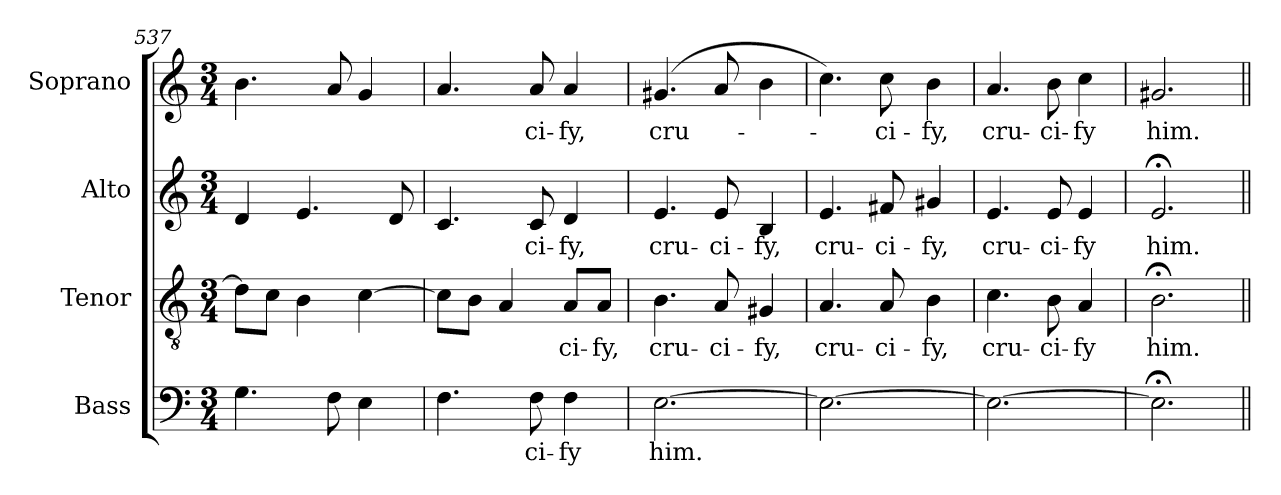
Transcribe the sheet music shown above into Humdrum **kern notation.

**kern	**text	**kern	**text	**kern	**text	**kern	**text
*part4	*part4	*part3	*part3	*part2	*part2	*part1	*part1
*staff4	*staff4	*staff3	*staff3	*staff2	*staff2	*staff1	*staff1
*I"Bass	*	*I"Tenor	*	*I"Alto	*	*I"Soprano	*
*clefF4	*	*clefGv2	*	*clefG2	*	*clefG2	*
*	*	*ITrd7c12	*	*	*	*	*
*k[]	*	*k[]	*	*k[]	*	*k[]	*
*C:	*	*C:	*	*C:	*	*C:	*
*M3/4	*	*M3/4	*	*M3/4	*	*M3/4	*
=537	=537	=537	=537	=537	=537	=537	=537
4.Gi\	.	8Di\L]	.	4di/	.	4.bi\	.
.	.	8Ci\J	.	.	.	.	.
.	.	4BBi\	.	4.ei/	.	.	.
8Fi\	.	.	.	.	.	8ai/	.
4Ei\	.	[>4Ci\	.	.	.	4gi/	.
.	.	.	.	8di/	.	.	.
=538	=538	=538	=538	=538	=538	=538	=538
4.Fi\	.	8Ci\L]	.	4.ci/	.	4.ai/	.
.	.	8BBi\J	.	.	.	.	.
.	.	4AAi/	.	.	.	.	.
!	!LO:LY:b:color=#000000	!	!	!	!	!	!
!	!	!	!	!	!LO:LY:b:color=#000000	!	!
!	!	!	!	!	!	!	!LO:LY:b:color=#000000
8Fi\	-ci-	.	.	8ci/	-ci-	8ai/	-ci-
!	!LO:LY:b:color=#000000	!	!	!	!	!	!
!	!	!	!LO:LY:b:color=#000000	!	!	!	!
!	!	!	!	!	!LO:LY:b:color=#000000	!	!
!	!	!	!	!	!	!	!LO:LY:b:color=#000000
4Fi\	-fy	8AAi/L	-ci-	4di/	-fy,	4ai/	-fy,
!	!	!	!LO:LY:b:color=#000000	!	!	!	!
.	.	8AAi/J	-fy,	.	.	.	.
!!LO:LB:g=z
=539	=539	=539	=539	=539	=539	=539	=539
!	!LO:LY:b:color=#000000	!	!	!	!	!	!
!	!	!	!LO:LY:b:color=#000000	!	!	!	!
!	!	!	!	!	!LO:LY:b:color=#000000	!	!
!	!	!	!	!	!	!	!LO:LY:b:color=#000000
[>2.Ei\	him.	4.BBi\	cru-	4.ei/	cru-	(4.g#Xi/	cru-
!	!	!	!LO:LY:b:color=#000000	!	!	!	!
!	!	!	!	!	!LO:LY:b:color=#000000	!	!
.	.	8AAi/	-ci-	8ei/	-ci-	8ai/	.
!	!	!	!LO:LY:b:color=#000000	!	!	!	!
!	!	!	!	!	!LO:LY:b:color=#000000	!	!
.	.	4GG#Xi/	-fy,	4Bi/	-fy,	4bi\	.
=540	=540	=540	=540	=540	=540	=540	=540
!	!	!	!LO:LY:b:color=#000000	!	!	!	!
!	!	!	!	!	!LO:LY:b:color=#000000	!	!
2.Ei\_>	.	4.AAi/	cru-	4.ei/	cru-	4.cci\)	.
!	!	!	!LO:LY:b:color=#000000	!	!	!	!
!	!	!	!	!	!LO:LY:b:color=#000000	!	!
!	!	!	!	!	!	!	!LO:LY:b:color=#000000
.	.	8AAi/	-ci-	8f#Xi/	-ci-	8cci\	-ci-
!	!	!	!LO:LY:b:color=#000000	!	!	!	!
!	!	!	!	!	!LO:LY:b:color=#000000	!	!
!	!	!	!	!	!	!	!LO:LY:b:color=#000000
.	.	4BBi\	-fy,	4g#Xi/	-fy,	4bi\	-fy,
=541	=541	=541	=541	=541	=541	=541	=541
!	!	!	!LO:LY:b:color=#000000	!	!	!	!
!	!	!	!	!	!LO:LY:b:color=#000000	!	!
!	!	!	!	!	!	!	!LO:LY:b:color=#000000
2.Ei\_>	.	4.Ci\	cru-	4.ei/	cru-	4.ai/	cru-
!	!	!	!LO:LY:b:color=#000000	!	!	!	!
!	!	!	!	!	!LO:LY:b:color=#000000	!	!
!	!	!	!	!	!	!	!LO:LY:b:color=#000000
.	.	8BBi\	-ci-	8ei/	-ci-	8bi\	-ci-
!	!	!	!LO:LY:b:color=#000000	!	!	!	!
!	!	!	!	!	!LO:LY:b:color=#000000	!	!
!	!	!	!	!	!	!	!LO:LY:b:color=#000000
.	.	4AAi/	-fy	4ei/	-fy	4cci\	-fy
=542	=542	=542	=542	=542	=542	=542	=542
!	!	!	!LO:LY:b:color=#000000	!	!	!	!
!	!	!	!	!	!LO:LY:b:color=#000000	!	!
!	!	!	!	!	!	!	!LO:LY:b:color=#000000
2.E;i\]	.	2.BB;i\	him.	2.e;i/	him.	2.g#Xi/	him.
=||	=||	=||	=||	=||	=||	=||	=||
*-	*-	*-	*-	*-	*-	*-	*-
